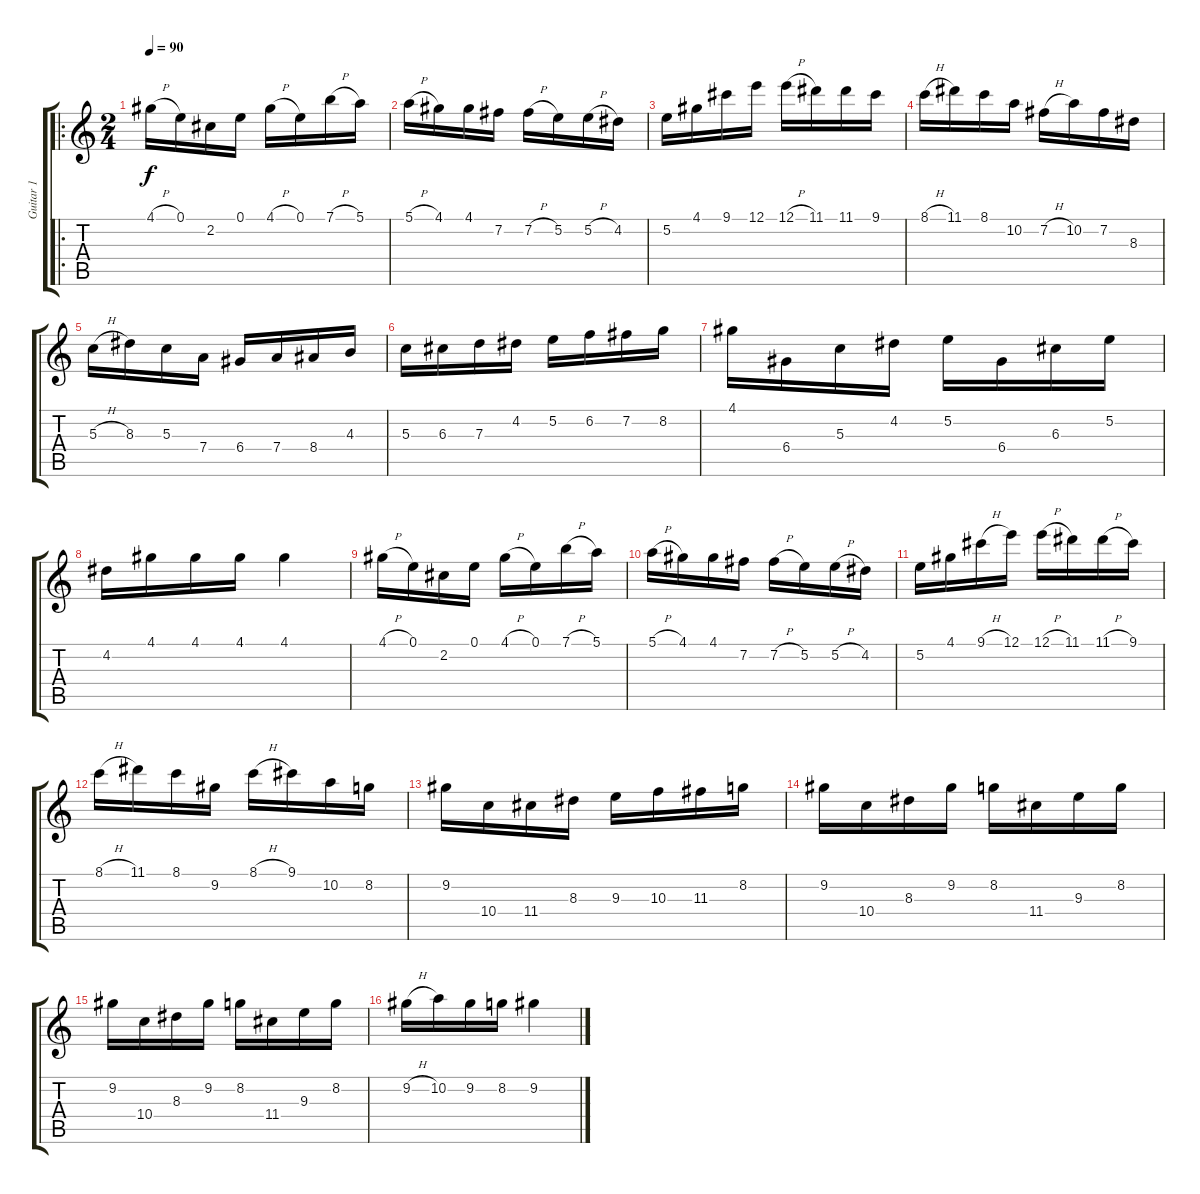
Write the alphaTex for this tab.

\track ("Guitar 1" "Guitar 1") {instrument acousticguitarnylon}
\staff {score tabs}
\tuning (E4 B3 G3 D3 A2 E2) {hide}
\ro
\ts (2 4)
\tempo 90
\clef g2
\ks c
4.1{h}.16{dy f} 0.1.16 2.2.16 0.1.16 4.1{h}.16 0.1.16 7.1{h}.16 5.1.16 |
5.1{h}.16 4.1.16 4.1.16 7.2.16 7.2{h}.16 5.2.16 5.2{h}.16 4.2.16 |
5.2.16 4.1.16 9.1.16 12.1.16 12.1{h}.16 11.1.16 11.1.16 9.1.16 |
8.1{h}.16 11.1.16 8.1.16 10.2.16 7.2{h}.16 10.2.16 7.2.16 8.3.16 |
5.3{h}.16 8.3.16 5.3.16 7.4.16 6.4.16 7.4.16 8.4.16 4.3.16 |
5.3.16 6.3.16 7.3.16 4.2.16 5.2.16 6.2.16 7.2.16 8.2.16 |
4.1.16 6.4.16 5.3.16 4.2.16 5.2.16 6.4.16 6.3.16 5.2.16 |
4.2.16 4.1.16 4.1.16 4.1.16 4.1.4 |
4.1{h}.16 0.1.16 2.2.16 0.1.16 4.1{h}.16 0.1.16 7.1{h}.16 5.1.16 |
5.1{h}.16 4.1.16 4.1.16 7.2.16 7.2{h}.16 5.2.16 5.2{h}.16 4.2.16 |
5.2.16 4.1.16 9.1{h}.16 12.1.16 12.1{h}.16 11.1.16 11.1{h}.16 9.1.16 |
8.1{h}.16 11.1.16 8.1.16 9.2.16 8.1{h}.16 9.1.16 10.2.16 8.2.16 |
9.2.16 10.4.16 11.4.16 8.3.16 9.3.16 10.3.16 11.3.16 8.2.16 |
9.2.16 10.4.16 8.3.16 9.2.16 8.2.16 11.4.16 9.3.16 8.2.16 |
9.2.16 10.4.16 8.3.16 9.2.16 8.2.16 11.4.16 9.3.16 8.2.16 |
9.2{h}.16 10.2.16 9.2.16 8.2.16 9.2.4
